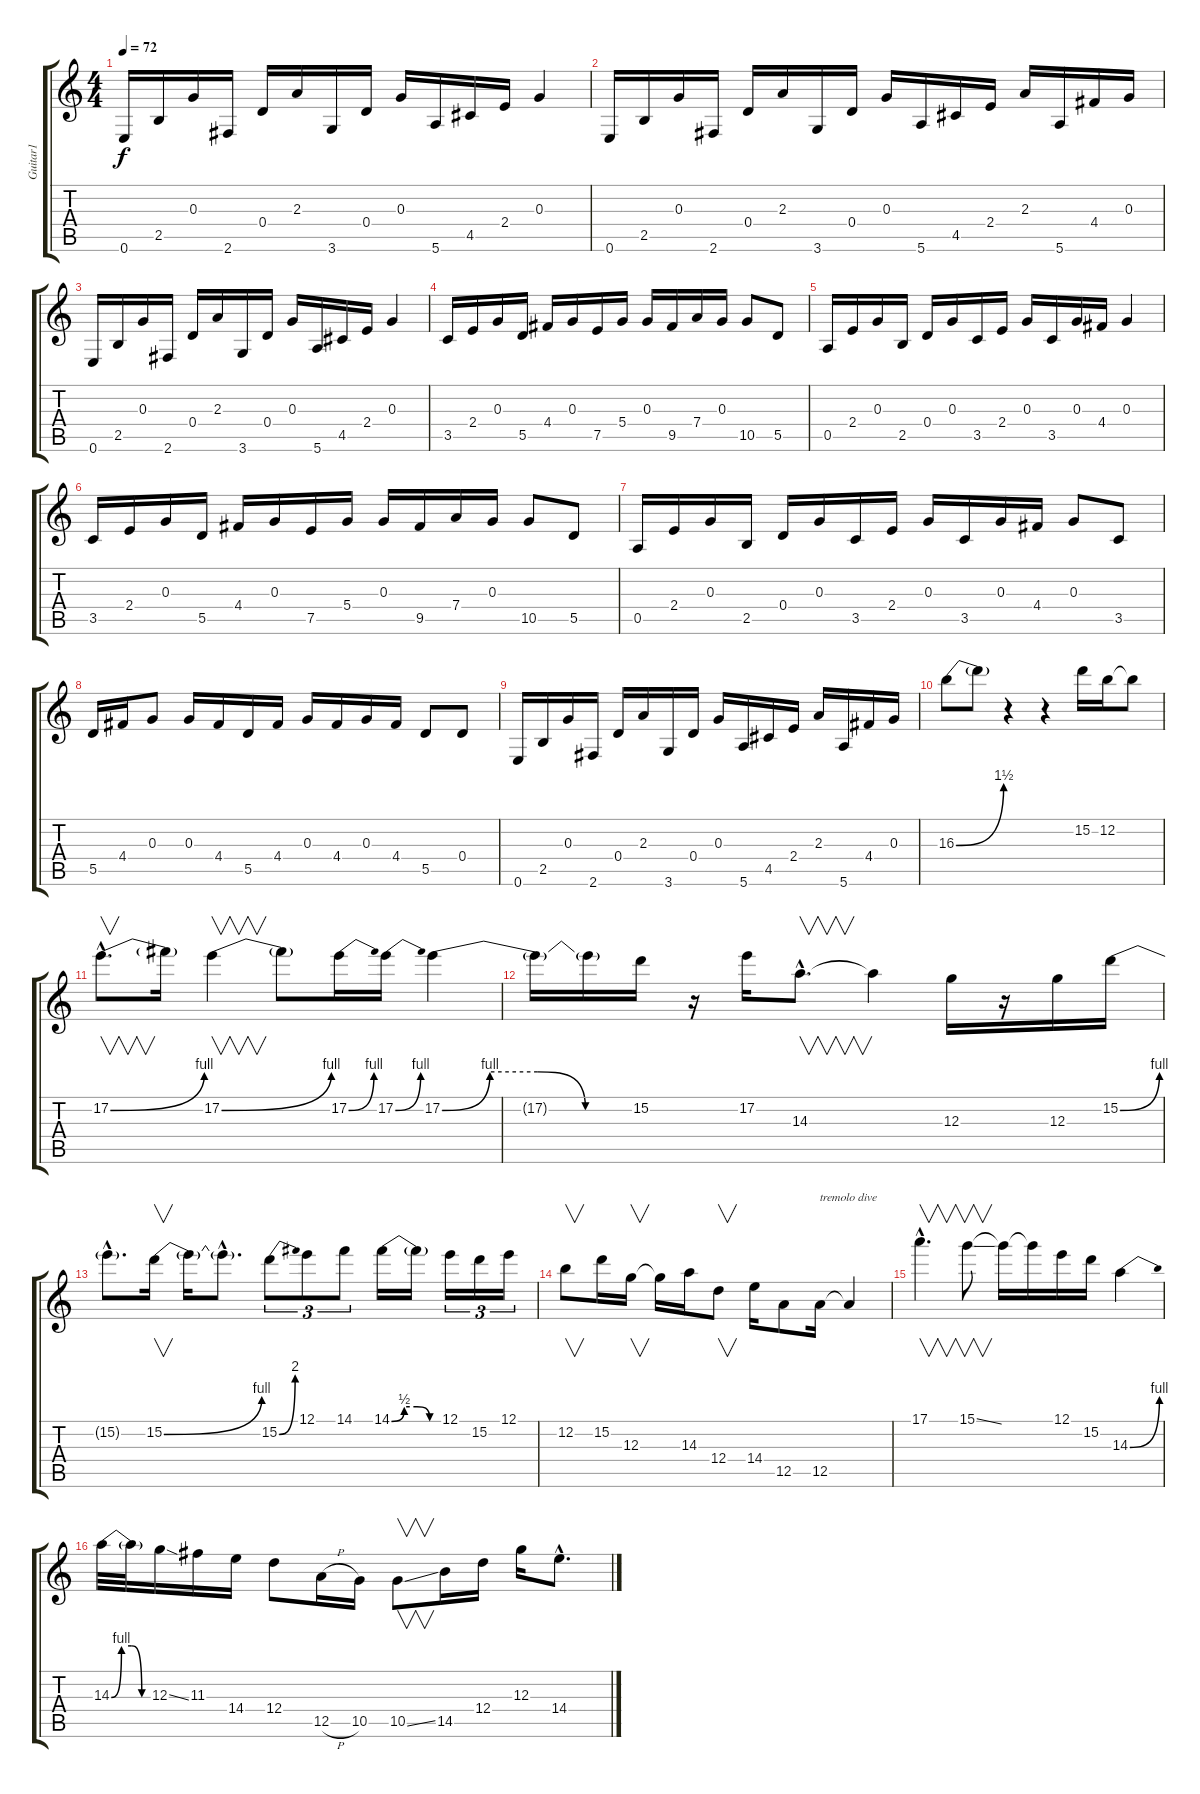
\track ("Guitar1" "Guitar1") {instrument electricguitarclean}
\staff {score tabs}
\tuning (E4 B3 G3 D3 A2 E2) {hide}
\ts (4 4)
\tempo 72
\clef g2
\ks c
0.6.16{dy f} 2.5.16 0.3.16 2.6.16 0.4.16 2.3.16 3.6.16 0.4.16 0.3.16 5.6.16 4.5.16 2.4.16 0.3.4 |
0.6.16 2.5.16 0.3.16 2.6.16 0.4.16 2.3.16 3.6.16 0.4.16 0.3.16 5.6.16 4.5.16 2.4.16 2.3.16 5.6.16 4.4.16 0.3.16 |
0.6.16 2.5.16 0.3.16 2.6.16 0.4.16 2.3.16 3.6.16 0.4.16 0.3.16 5.6.16 4.5.16 2.4.16 0.3.4 |
3.5.16 2.4.16 0.3.16 5.5.16 4.4.16 0.3.16 7.5.16 5.4.16 0.3.16 9.5.16 7.4.16 0.3.16 10.5.8 5.5.8 |
0.5.16 2.4.16 0.3.16 2.5.16 0.4.16 0.3.16 3.5.16 2.4.16 0.3.16 3.5.16 0.3.16 4.4.16 0.3.4 |
3.5.16 2.4.16 0.3.16 5.5.16 4.4.16 0.3.16 7.5.16 5.4.16 0.3.16 9.5.16 7.4.16 0.3.16 10.5.8 5.5.8 |
0.5.16 2.4.16 0.3.16 2.5.16 0.4.16 0.3.16 3.5.16 2.4.16 0.3.16 3.5.16 0.3.16 4.4.16 0.3.8 3.5.8 |
5.5.16 4.4.16 0.3.8 0.3.16 4.4.16 5.5.16 4.4.16 0.3.16 4.4.16 0.3.16 4.4.16 5.5.8 0.4.8 |
0.6.16 2.5.16 0.3.16 2.6.16 0.4.16 2.3.16 3.6.16 0.4.16 0.3.16 5.6.16 4.5.16 2.4.16 2.3.16 5.6.16 4.4.16 0.3.16 |
16.3{be (bend 0 0 60 6)}.8 16.3{t}.8 r.4 r.4 15.2.16 12.2.16 12.2{t}.8 |
17.2{be (bend 0 0 60 4) hac}.8{v d} 17.2{t}.16 17.2{be (bend 0 0 60 4)}.4{v} 17.2{t}.8 17.2{be (bend 0 0 60 4)}.16 17.2{be (bend 0 0 60 4)}.16 17.2{be (custom 0 0 15 4 30 4 45 0 60 0)}.4 |
17.2{t}.16 17.2{t}.16 15.2.16 r.16 17.2.16 14.3{hac}.8{v d} 14.3{t}.4 12.3.16 r.16 12.3.16 15.2{be (bend 0 0 60 4)}.16 |
15.2{hac t}.8{d} 15.2{be (bend 0 0 60 4)}.16{v} 15.2{t}.16 15.2{hac t}.8{d} 15.2{be (bend 0 0 60 8)}.8{tu (3 2)} 12.1.8{tu (3 2)} 14.1.8{tu (3 2)} 14.1{be (custom 0 0 15 2 30 2 45 0 60 0)}.16 14.1{t}.16 12.1.16{tu (3 2)} 15.2.16{tu (3 2)} 12.1.16{tu (3 2)} |
12.2.8{v} 15.2.16 12.3.16{v} 12.3{t}.16 14.3.16 12.4.8{v} 14.4.16 12.5.8 12.5.16{txt "tremolo dive"} 12.5{t}.4 |
17.1{hac}.4{v d} 15.1{ss}.8{v} 15.1{t}.16 15.1{t}.16 12.1.16 15.2.16 14.3{be (bend 0 0 60 4)}.4 |
14.3{be (custom 0 0 15 4 30 4 45 0 60 0)}.32 14.3{t}.32 12.3{ss}.16 11.3.16 14.4.16 12.4.8 12.5{h}.16 10.5.16 10.5{ss}.8{v} 14.5.16 12.4.16 12.3.16 14.4{hac}.8{d}
